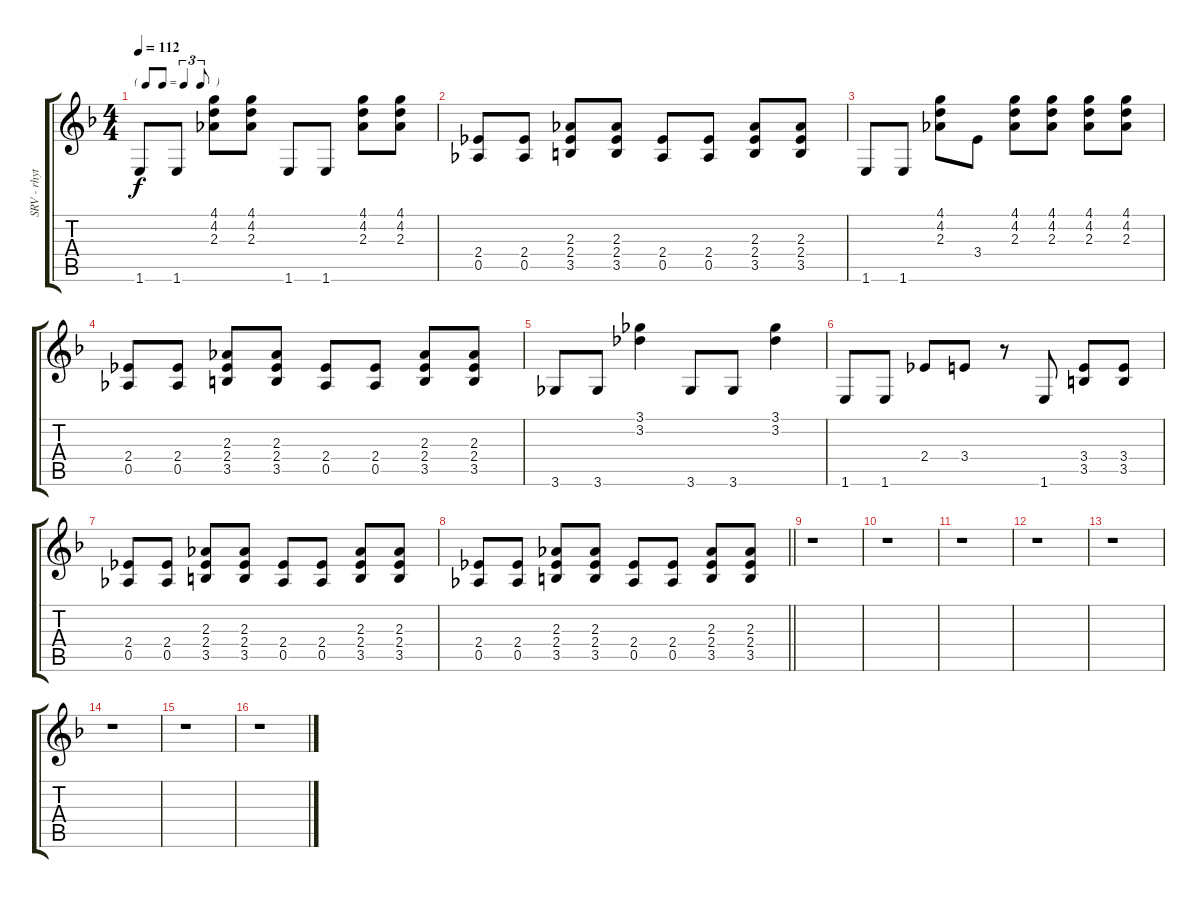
\track ("SRV - rhythm guitar" "SRV - rhyt") {instrument overdrivenguitar}
\staff {score tabs}
\tuning (Eb4 Bb3 Gb3 Db3 Ab2 Eb2) {hide}
\ts (4 4)
\tf triplet8th
\tempo 112
\clef g2
\ks f
1.6.8{dy f} 1.6.8 (4.1 4.2 2.3).8 (4.1 4.2 2.3).8 1.6.8 1.6.8 (4.1 4.2 2.3).8 (4.1 4.2 2.3).8 |
(2.4 0.5).8 (2.4 0.5).8 (2.3 2.4 3.5).8 (2.3 2.4 3.5).8 (2.4 0.5).8 (2.4 0.5).8 (2.3 2.4 3.5).8 (2.3 2.4 3.5).8 |
1.6.8 1.6.8 (4.1 4.2 2.3).8 3.4.8 (4.1 4.2 2.3).8 (4.1 4.2 2.3).8 (4.1 4.2 2.3).8 (4.1 4.2 2.3).8 |
(2.4 0.5).8 (2.4 0.5).8 (2.3 2.4 3.5).8 (2.3 2.4 3.5).8 (2.4 0.5).8 (2.4 0.5).8 (2.3 2.4 3.5).8 (2.3 2.4 3.5).8 |
3.6.8 3.6.8 (3.1 3.2).4 3.6.8 3.6.8 (3.1 3.2).4 |
1.6.8 1.6.8 2.4.8 3.4.8 r.8 1.6.8 (3.4 3.5).8 (3.4 3.5).8 |
(2.4 0.5).8 (2.4 0.5).8 (2.3 2.4 3.5).8 (2.3 2.4 3.5).8 (2.4 0.5).8 (2.4 0.5).8 (2.3 2.4 3.5).8 (2.3 2.4 3.5).8 |
\barLineRight lightlight
(2.4 0.5).8 (2.4 0.5).8 (2.3 2.4 3.5).8 (2.3 2.4 3.5).8 (2.4 0.5).8 (2.4 0.5).8 (2.3 2.4 3.5).8 (2.3 2.4 3.5).8 |
r.1 |
r.1 |
r.1 |
r.1 |
r.1 |
r.1 |
r.1 |
r.1
